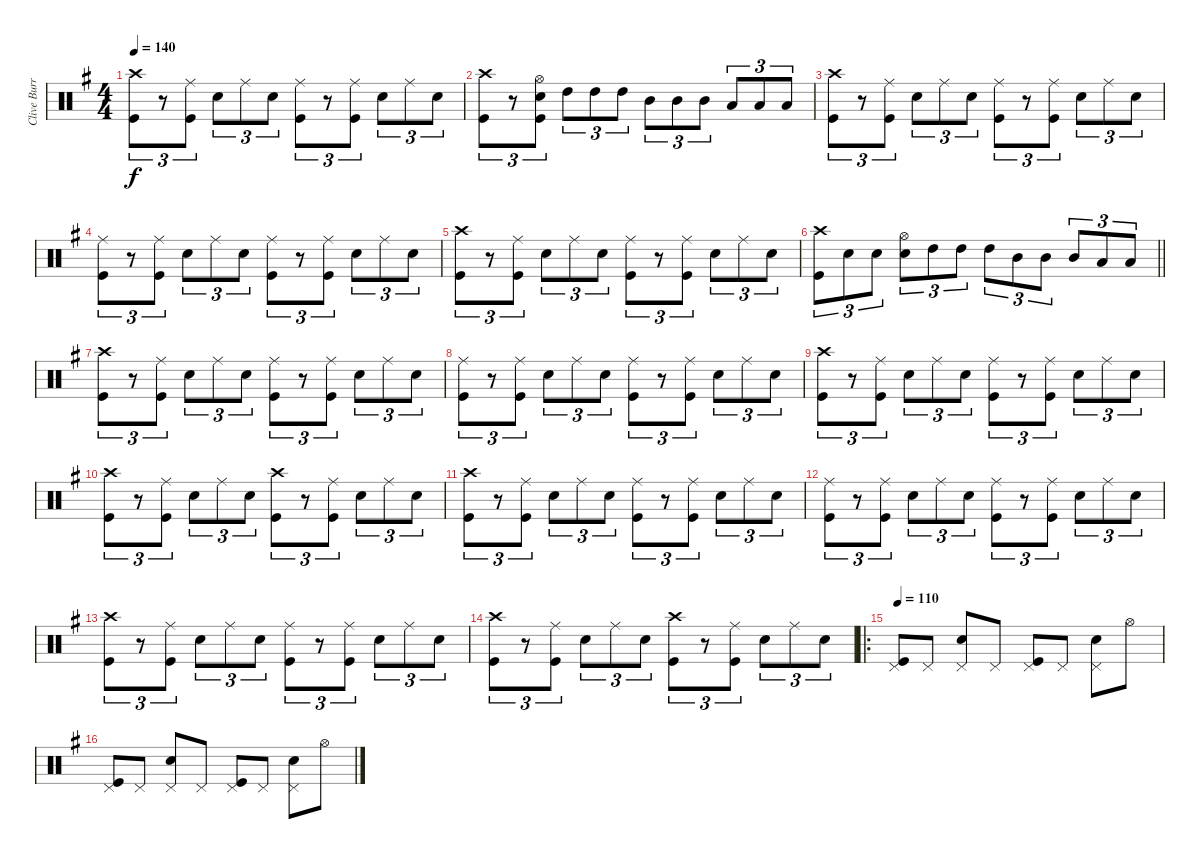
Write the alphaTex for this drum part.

\track ("Clive Burr" "Clive Burr") {instrument percussion}
\staff {score}
\articulation defaults
\ts (4 4)
\tempo 140
\clef neutral
\ks g
("Crash high (hit)" "Kick (hit)").8{tu (3 2) dy f} r.8{tu (3 2)} ("Ride (middle)" "Kick (hit)").8{tu (3 2)} "Electric Snare (hit)".8{tu (3 2)} "Ride (middle)".8{tu (3 2)} "Electric Snare (hit)".8{tu (3 2)} ("Ride (middle)" "Kick (hit)").8{tu (3 2)} r.8{tu (3 2)} ("Ride (middle)" "Kick (hit)").8{tu (3 2)} "Electric Snare (hit)".8{tu (3 2)} "Ride (middle)".8{tu (3 2)} "Electric Snare (hit)".8{tu (3 2)} |
("Crash high (hit)" "Kick (hit)").8{tu (3 2)} r.8{tu (3 2)} ("Hi-Hat (open)" "Electric Snare (hit)" "Kick (hit)").8{tu (3 2)} "High Tom (hit)".8{tu (3 2)} "High Tom (hit)".8{tu (3 2)} "High Tom (hit)".8{tu (3 2)} "Mid Tom (hit)".8{tu (3 2)} "Mid Tom (hit)".8{tu (3 2)} "Mid Tom (hit)".8{tu (3 2)} "Low Tom (hit)".8{tu (3 2)} "Low Tom (hit)".8{tu (3 2)} "Low Tom (hit)".8{tu (3 2)} |
("Crash high (hit)" "Kick (hit)").8{tu (3 2)} r.8{tu (3 2)} ("Ride (middle)" "Kick (hit)").8{tu (3 2)} "Electric Snare (hit)".8{tu (3 2)} "Ride (middle)".8{tu (3 2)} "Electric Snare (hit)".8{tu (3 2)} ("Ride (middle)" "Kick (hit)").8{tu (3 2)} r.8{tu (3 2)} ("Ride (middle)" "Kick (hit)").8{tu (3 2)} "Electric Snare (hit)".8{tu (3 2)} "Ride (middle)".8{tu (3 2)} "Electric Snare (hit)".8{tu (3 2)} |
("Ride (middle)" "Kick (hit)").8{tu (3 2)} r.8{tu (3 2)} ("Ride (middle)" "Kick (hit)").8{tu (3 2)} "Electric Snare (hit)".8{tu (3 2)} "Ride (middle)".8{tu (3 2)} "Electric Snare (hit)".8{tu (3 2)} ("Ride (middle)" "Kick (hit)").8{tu (3 2)} r.8{tu (3 2)} ("Ride (middle)" "Kick (hit)").8{tu (3 2)} "Electric Snare (hit)".8{tu (3 2)} "Ride (middle)".8{tu (3 2)} "Electric Snare (hit)".8{tu (3 2)} |
("Crash high (hit)" "Kick (hit)").8{tu (3 2)} r.8{tu (3 2)} ("Ride (middle)" "Kick (hit)").8{tu (3 2)} "Electric Snare (hit)".8{tu (3 2)} "Ride (middle)".8{tu (3 2)} "Electric Snare (hit)".8{tu (3 2)} ("Ride (middle)" "Kick (hit)").8{tu (3 2)} r.8{tu (3 2)} ("Ride (middle)" "Kick (hit)").8{tu (3 2)} "Electric Snare (hit)".8{tu (3 2)} "Ride (middle)".8{tu (3 2)} "Electric Snare (hit)".8{tu (3 2)} |
\barLineRight lightlight
("Crash high (hit)" "Kick (hit)").8{tu (3 2)} "Electric Snare (hit)".8{tu (3 2)} "Electric Snare (hit)".8{tu (3 2)} ("Hi-Hat (open)" "Electric Snare (hit)").8{tu (3 2)} "High Tom (hit)".8{tu (3 2)} "High Tom (hit)".8{tu (3 2)} "High Tom (hit)".8{tu (3 2)} "Mid Tom (hit)".8{tu (3 2)} "Mid Tom (hit)".8{tu (3 2)} "Mid Tom (hit)".8{tu (3 2)} "Low Tom (hit)".8{tu (3 2)} "Low Tom (hit)".8{tu (3 2)} |
("Crash high (hit)" "Kick (hit)").8{tu (3 2)} r.8{tu (3 2)} ("Ride (middle)" "Kick (hit)").8{tu (3 2)} "Electric Snare (hit)".8{tu (3 2)} "Ride (middle)".8{tu (3 2)} "Electric Snare (hit)".8{tu (3 2)} ("Ride (middle)" "Kick (hit)").8{tu (3 2)} r.8{tu (3 2)} ("Ride (middle)" "Kick (hit)").8{tu (3 2)} "Electric Snare (hit)".8{tu (3 2)} "Ride (middle)".8{tu (3 2)} "Electric Snare (hit)".8{tu (3 2)} |
("Ride (middle)" "Kick (hit)").8{tu (3 2)} r.8{tu (3 2)} ("Ride (middle)" "Kick (hit)").8{tu (3 2)} "Electric Snare (hit)".8{tu (3 2)} "Ride (middle)".8{tu (3 2)} "Electric Snare (hit)".8{tu (3 2)} ("Ride (middle)" "Kick (hit)").8{tu (3 2)} r.8{tu (3 2)} ("Ride (middle)" "Kick (hit)").8{tu (3 2)} "Electric Snare (hit)".8{tu (3 2)} "Ride (middle)".8{tu (3 2)} "Electric Snare (hit)".8{tu (3 2)} |
("Crash high (hit)" "Kick (hit)").8{tu (3 2)} r.8{tu (3 2)} ("Ride (middle)" "Kick (hit)").8{tu (3 2)} "Electric Snare (hit)".8{tu (3 2)} "Ride (middle)".8{tu (3 2)} "Electric Snare (hit)".8{tu (3 2)} ("Ride (middle)" "Kick (hit)").8{tu (3 2)} r.8{tu (3 2)} ("Ride (middle)" "Kick (hit)").8{tu (3 2)} "Electric Snare (hit)".8{tu (3 2)} "Ride (middle)".8{tu (3 2)} "Electric Snare (hit)".8{tu (3 2)} |
("Crash high (hit)" "Kick (hit)").8{tu (3 2)} r.8{tu (3 2)} ("Ride (middle)" "Kick (hit)").8{tu (3 2)} "Electric Snare (hit)".8{tu (3 2)} "Ride (middle)".8{tu (3 2)} "Electric Snare (hit)".8{tu (3 2)} ("Crash high (hit)" "Kick (hit)").8{tu (3 2)} r.8{tu (3 2)} ("Ride (middle)" "Kick (hit)").8{tu (3 2)} "Electric Snare (hit)".8{tu (3 2)} "Ride (middle)".8{tu (3 2)} "Electric Snare (hit)".8{tu (3 2)} |
("Crash high (hit)" "Kick (hit)").8{tu (3 2)} r.8{tu (3 2)} ("Ride (middle)" "Kick (hit)").8{tu (3 2)} "Electric Snare (hit)".8{tu (3 2)} "Ride (middle)".8{tu (3 2)} "Electric Snare (hit)".8{tu (3 2)} ("Ride (middle)" "Kick (hit)").8{tu (3 2)} r.8{tu (3 2)} ("Ride (middle)" "Kick (hit)").8{tu (3 2)} "Electric Snare (hit)".8{tu (3 2)} "Ride (middle)".8{tu (3 2)} "Electric Snare (hit)".8{tu (3 2)} |
("Ride (middle)" "Kick (hit)").8{tu (3 2)} r.8{tu (3 2)} ("Ride (middle)" "Kick (hit)").8{tu (3 2)} "Electric Snare (hit)".8{tu (3 2)} "Ride (middle)".8{tu (3 2)} "Electric Snare (hit)".8{tu (3 2)} ("Ride (middle)" "Kick (hit)").8{tu (3 2)} r.8{tu (3 2)} ("Ride (middle)" "Kick (hit)").8{tu (3 2)} "Electric Snare (hit)".8{tu (3 2)} "Ride (middle)".8{tu (3 2)} "Electric Snare (hit)".8{tu (3 2)} |
("Crash high (hit)" "Kick (hit)").8{tu (3 2)} r.8{tu (3 2)} ("Ride (middle)" "Kick (hit)").8{tu (3 2)} "Electric Snare (hit)".8{tu (3 2)} "Ride (middle)".8{tu (3 2)} "Electric Snare (hit)".8{tu (3 2)} ("Ride (middle)" "Kick (hit)").8{tu (3 2)} r.8{tu (3 2)} ("Ride (middle)" "Kick (hit)").8{tu (3 2)} "Electric Snare (hit)".8{tu (3 2)} "Ride (middle)".8{tu (3 2)} "Electric Snare (hit)".8{tu (3 2)} |
("Crash high (hit)" "Kick (hit)").8{tu (3 2)} r.8{tu (3 2)} ("Ride (middle)" "Kick (hit)").8{tu (3 2)} "Electric Snare (hit)".8{tu (3 2)} "Ride (middle)".8{tu (3 2)} "Electric Snare (hit)".8{tu (3 2)} ("Crash high (hit)" "Kick (hit)").8{tu (3 2)} r.8{tu (3 2)} ("Ride (middle)" "Kick (hit)").8{tu (3 2)} "Electric Snare (hit)".8{tu (3 2)} "Ride (middle)".8{tu (3 2)} "Electric Snare (hit)".8{tu (3 2)} |
\ro
\tempo 120
\tempo 110
("Pedal Hi-Hat (hit)" "Kick (hit)").8 "Pedal Hi-Hat (hit)".8 ("Pedal Hi-Hat (hit)" "Electric Snare (hit)").8 "Pedal Hi-Hat (hit)".8 ("Pedal Hi-Hat (hit)" "Kick (hit)").8 "Pedal Hi-Hat (hit)".8 ("Pedal Hi-Hat (hit)" "Electric Snare (hit)").8 "Hi-Hat (open)".8 |
("Pedal Hi-Hat (hit)" "Kick (hit)").8 "Pedal Hi-Hat (hit)".8 ("Pedal Hi-Hat (hit)" "Electric Snare (hit)").8 "Pedal Hi-Hat (hit)".8 ("Pedal Hi-Hat (hit)" "Kick (hit)").8 "Pedal Hi-Hat (hit)".8 ("Pedal Hi-Hat (hit)" "Electric Snare (hit)").8 "Hi-Hat (open)".8
